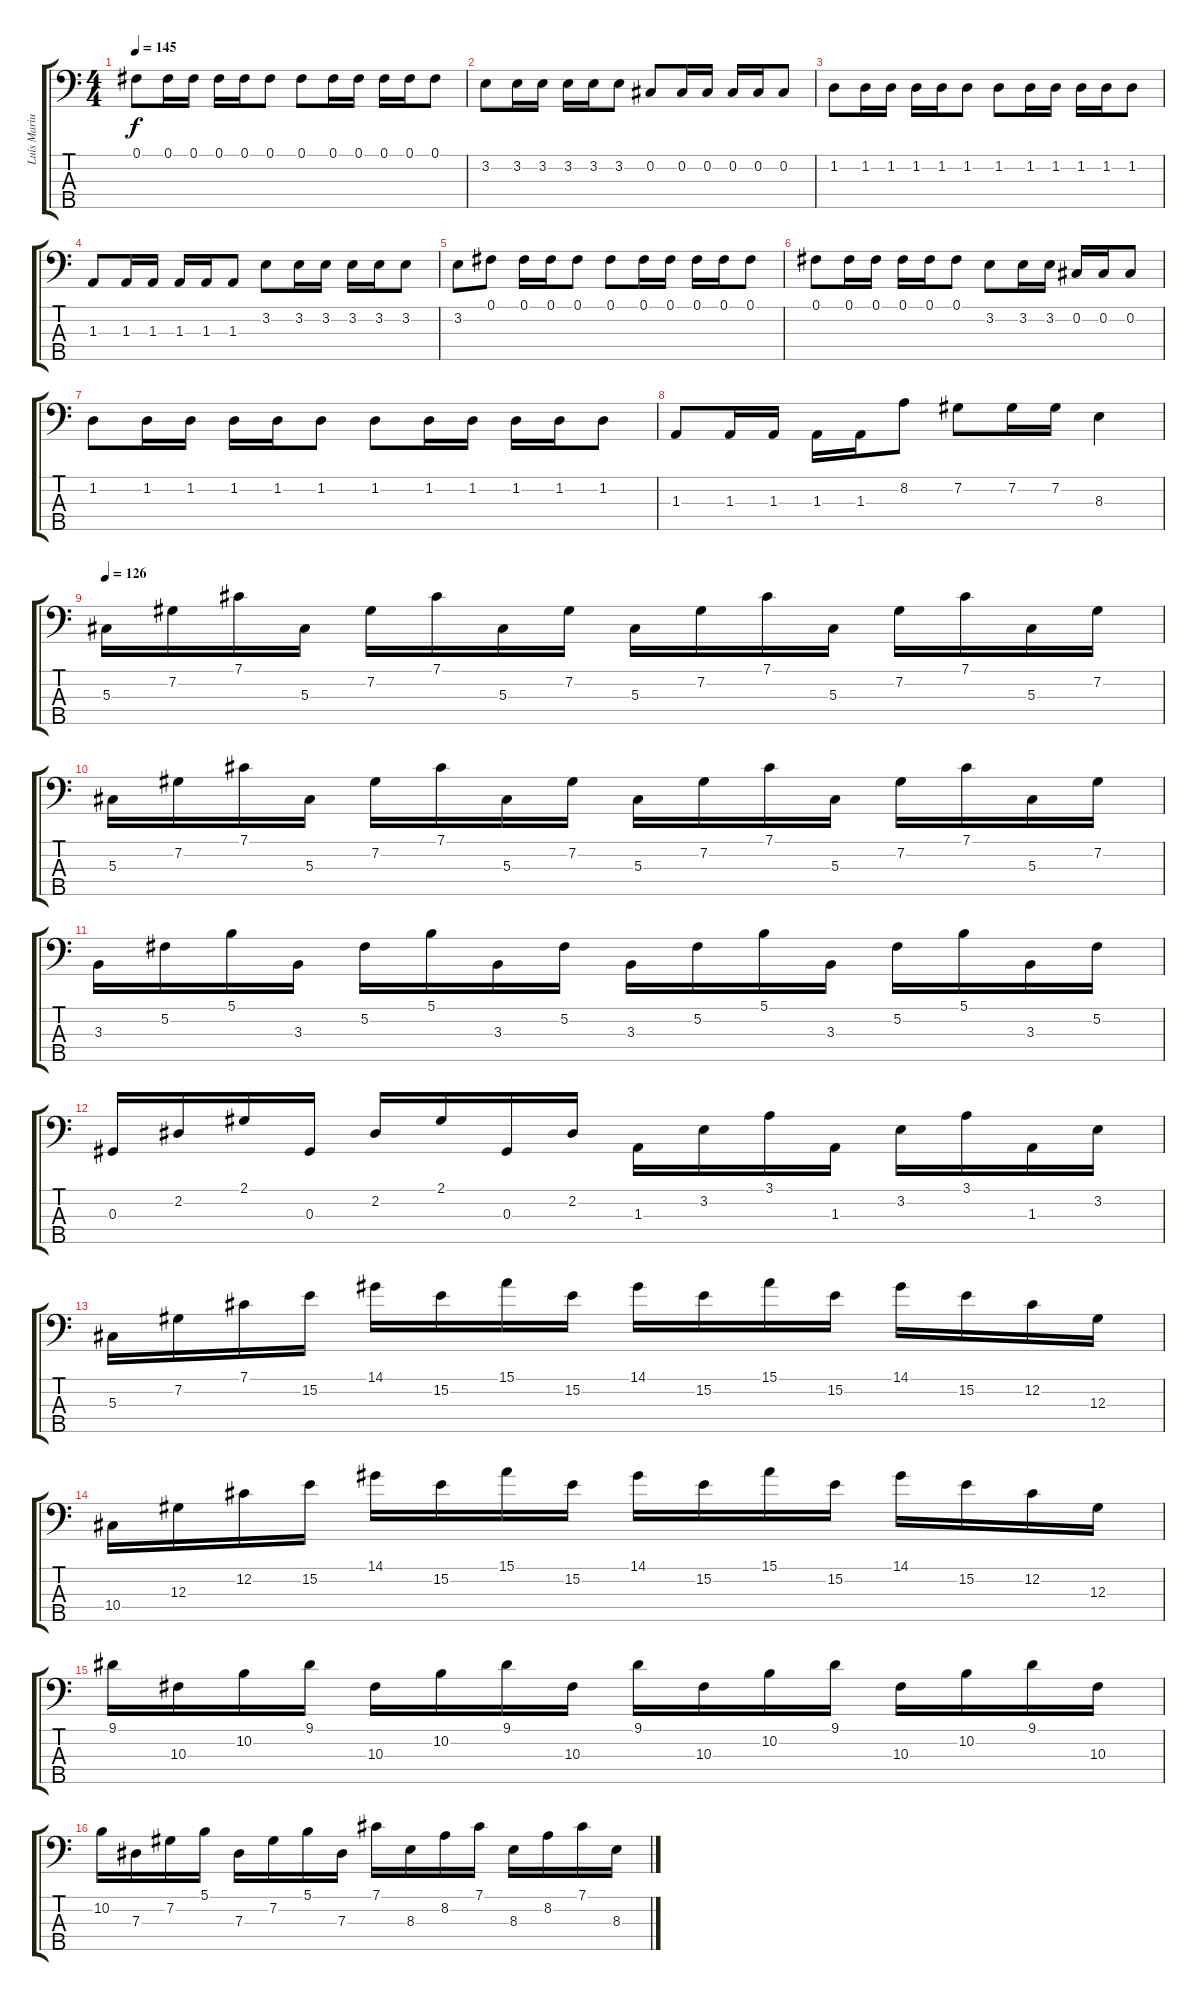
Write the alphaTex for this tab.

\track ("Luís Mariutti" "Luís Mariu") {instrument electricbassfinger}
\staff {score tabs}
\tuning (Gb2 Db2 Ab1 Eb1 Bb0) {hide}
\ts (4 4)
\tempo 145
\clef f4
\ks c
0.1.8{dy f} 0.1.16 0.1.16 0.1.16 0.1.16 0.1.8 0.1.8 0.1.16 0.1.16 0.1.16 0.1.16 0.1.8 |
3.2.8 3.2.16 3.2.16 3.2.16 3.2.16 3.2.8 0.2.8 0.2.16 0.2.16 0.2.16 0.2.16 0.2.8 |
1.2.8 1.2.16 1.2.16 1.2.16 1.2.16 1.2.8 1.2.8 1.2.16 1.2.16 1.2.16 1.2.16 1.2.8 |
1.3.8 1.3.16 1.3.16 1.3.16 1.3.16 1.3.8 3.2.8 3.2.16 3.2.16 3.2.16 3.2.16 3.2.8 |
3.2.8 0.1.8 0.1.16 0.1.16 0.1.8 0.1.8 0.1.16 0.1.16 0.1.16 0.1.16 0.1.8 |
0.1.8 0.1.16 0.1.16 0.1.16 0.1.16 0.1.8 3.2.8 3.2.16 3.2.16 0.2.16 0.2.16 0.2.8 |
1.2.8 1.2.16 1.2.16 1.2.16 1.2.16 1.2.8 1.2.8 1.2.16 1.2.16 1.2.16 1.2.16 1.2.8 |
1.3.8 1.3.16 1.3.16 1.3.16 1.3.16 8.2.8 7.2.8 7.2.16 7.2.16 8.3.4 |
\tempo 126
5.3.16 7.2.16 7.1.16 5.3.16 7.2.16 7.1.16 5.3.16 7.2.16 5.3.16 7.2.16 7.1.16 5.3.16 7.2.16 7.1.16 5.3.16 7.2.16 |
5.3.16 7.2.16 7.1.16 5.3.16 7.2.16 7.1.16 5.3.16 7.2.16 5.3.16 7.2.16 7.1.16 5.3.16 7.2.16 7.1.16 5.3.16 7.2.16 |
3.3.16 5.2.16 5.1.16 3.3.16 5.2.16 5.1.16 3.3.16 5.2.16 3.3.16 5.2.16 5.1.16 3.3.16 5.2.16 5.1.16 3.3.16 5.2.16 |
0.3.16 2.2.16 2.1.16 0.3.16 2.2.16 2.1.16 0.3.16 2.2.16 1.3.16 3.2.16 3.1.16 1.3.16 3.2.16 3.1.16 1.3.16 3.2.16 |
5.3.16 7.2.16 7.1.16 15.2.16 14.1.16 15.2.16 15.1.16 15.2.16 14.1.16 15.2.16 15.1.16 15.2.16 14.1.16 15.2.16 12.2.16 12.3.16 |
10.4.16 12.3.16 12.2.16 15.2.16 14.1.16 15.2.16 15.1.16 15.2.16 14.1.16 15.2.16 15.1.16 15.2.16 14.1.16 15.2.16 12.2.16 12.3.16 |
9.1.16 10.3.16 10.2.16 9.1.16 10.3.16 10.2.16 9.1.16 10.3.16 9.1.16 10.3.16 10.2.16 9.1.16 10.3.16 10.2.16 9.1.16 10.3.16 |
10.2.16 7.3.16 7.2.16 5.1.16 7.3.16 7.2.16 5.1.16 7.3.16 7.1.16 8.3.16 8.2.16 7.1.16 8.3.16 8.2.16 7.1.16 8.3.16
